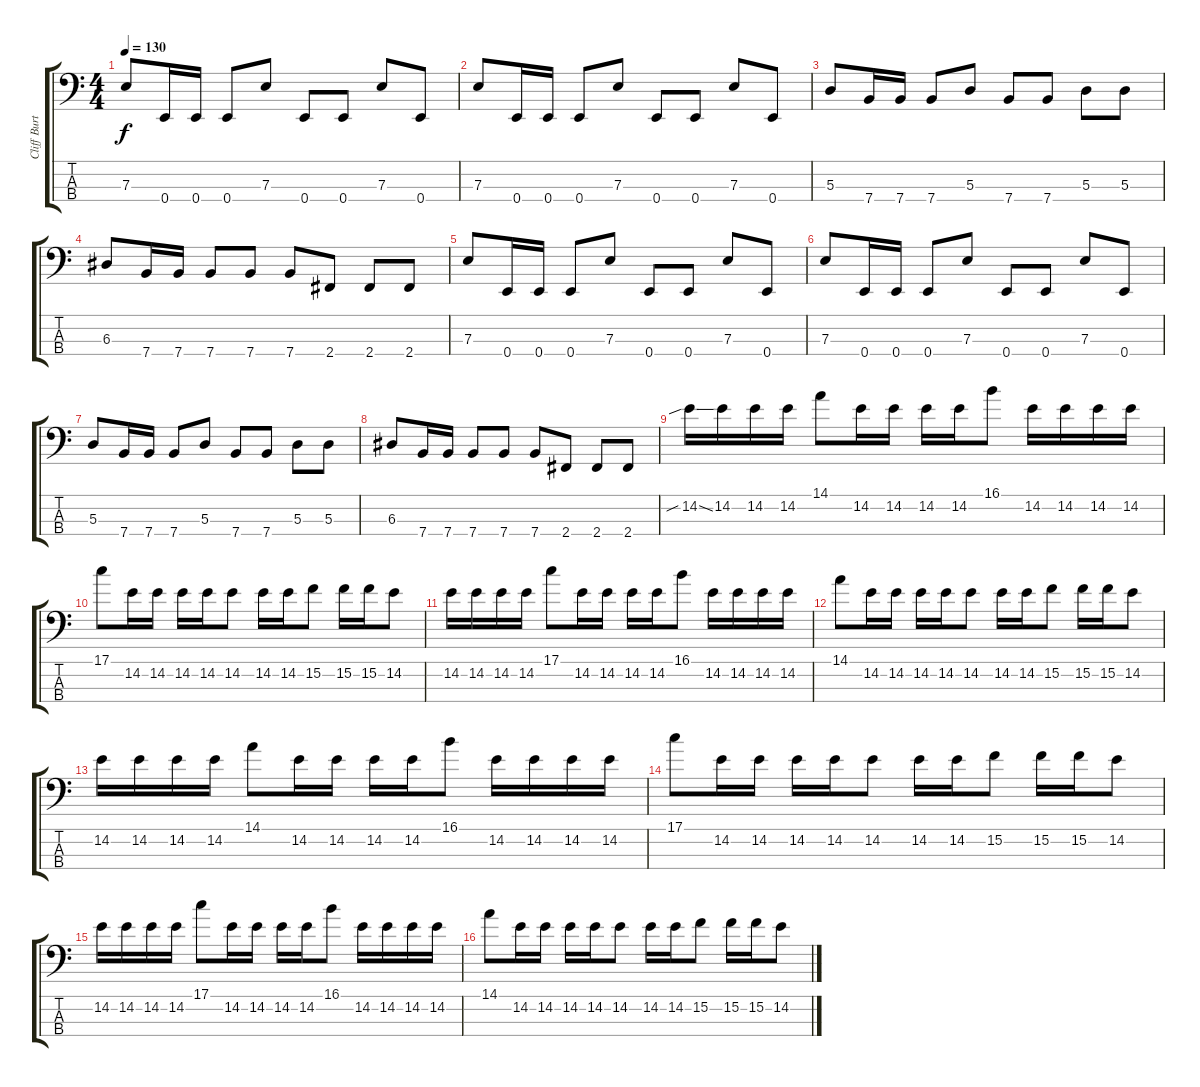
\track ("Cliff Burton" "Cliff Burt") {instrument electricbassfinger}
\staff {score tabs}
\tuning (G2 D2 A1 E1) {hide}
\ts (4 4)
\tempo 130
\clef f4
\ks c
7.3.8{dy f volume 16 instrument electricbassfinger} 0.4.16 0.4.16 0.4.8 7.3.8 0.4.8 0.4.8 7.3.8 0.4.8 |
7.3.8 0.4.16 0.4.16 0.4.8 7.3.8 0.4.8 0.4.8 7.3.8 0.4.8 |
5.3.8 7.4.16 7.4.16 7.4.8 5.3.8 7.4.8 7.4.8 5.3.8 5.3.8 |
6.3.8 7.4.16 7.4.16 7.4.8 7.4.8 7.4.8 2.4.8 2.4.8 2.4.8 |
7.3.8{volume 16 instrument electricbassfinger} 0.4.16 0.4.16 0.4.8 7.3.8 0.4.8 0.4.8 7.3.8 0.4.8 |
7.3.8 0.4.16 0.4.16 0.4.8 7.3.8 0.4.8 0.4.8 7.3.8 0.4.8 |
5.3.8 7.4.16 7.4.16 7.4.8 5.3.8 7.4.8 7.4.8 5.3.8 5.3.8 |
6.3.8 7.4.16 7.4.16 7.4.8 7.4.8 7.4.8 2.4.8 2.4.8 2.4.8 |
14.2{sib ss}.16{volume 16 instrument electricbassfinger} 14.2.16 14.2.16 14.2.16 14.1.8 14.2.16 14.2.16 14.2.16 14.2.16 16.1.8 14.2.16 14.2.16 14.2.16 14.2.16 |
17.1.8 14.2.16 14.2.16 14.2.16 14.2.16 14.2.8 14.2.16 14.2.16 15.2.8 15.2.16 15.2.16 14.2.8 |
14.2.16 14.2.16 14.2.16 14.2.16 17.1.8 14.2.16 14.2.16 14.2.16 14.2.16 16.1.8 14.2.16 14.2.16 14.2.16 14.2.16 |
14.1.8 14.2.16 14.2.16 14.2.16 14.2.16 14.2.8 14.2.16 14.2.16 15.2.8 15.2.16 15.2.16 14.2.8 |
14.2.16 14.2.16 14.2.16 14.2.16 14.1.8 14.2.16 14.2.16 14.2.16 14.2.16 16.1.8 14.2.16 14.2.16 14.2.16 14.2.16 |
17.1.8 14.2.16 14.2.16 14.2.16 14.2.16 14.2.8 14.2.16 14.2.16 15.2.8 15.2.16 15.2.16 14.2.8 |
14.2.16 14.2.16 14.2.16 14.2.16 17.1.8 14.2.16 14.2.16 14.2.16 14.2.16 16.1.8 14.2.16 14.2.16 14.2.16 14.2.16 |
14.1.8 14.2.16 14.2.16 14.2.16 14.2.16 14.2.8 14.2.16 14.2.16 15.2.8 15.2.16 15.2.16 14.2.8
